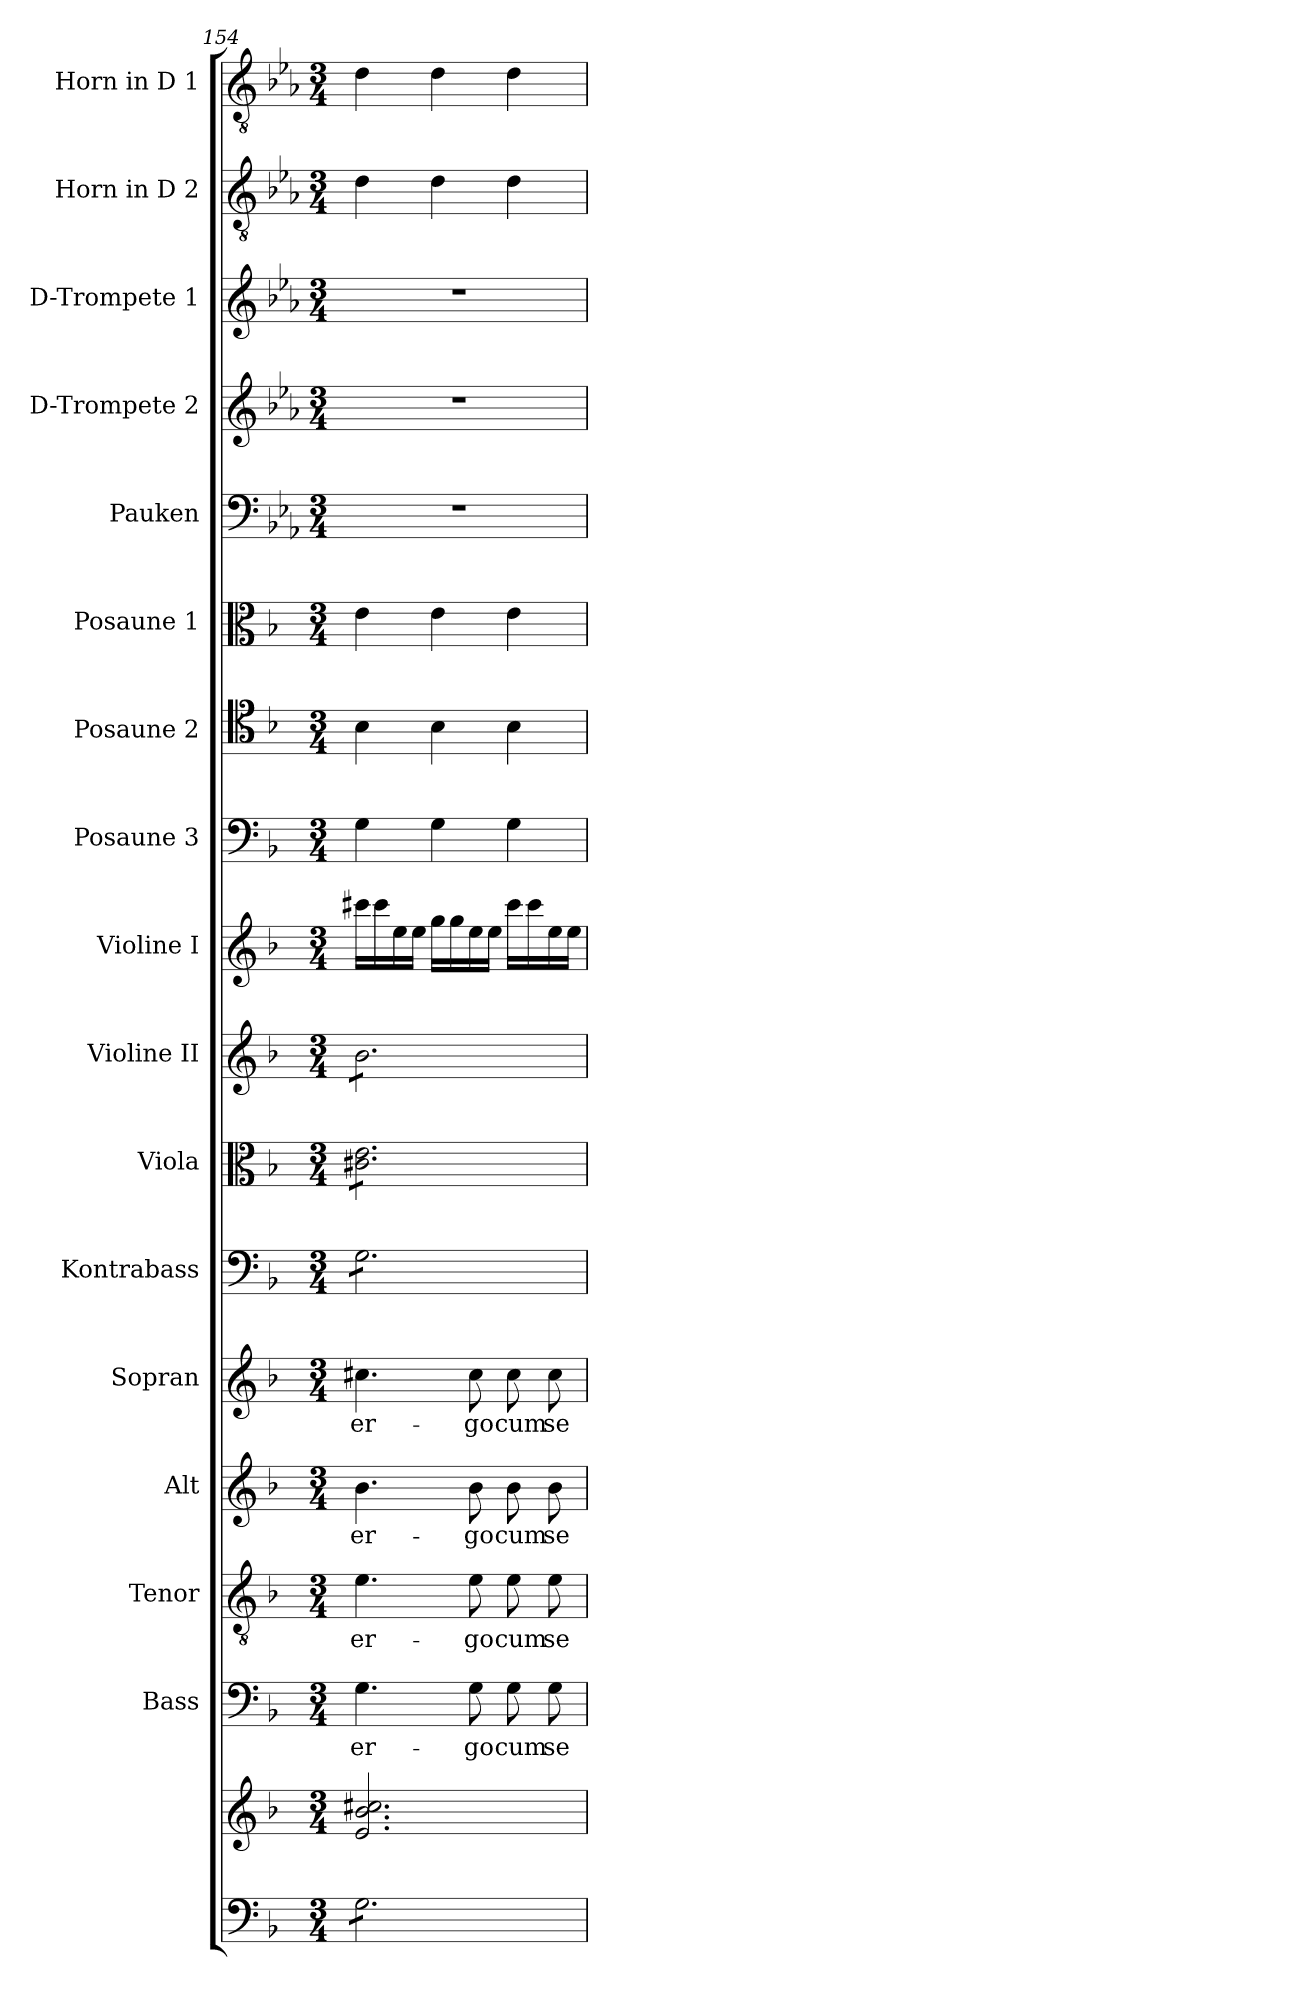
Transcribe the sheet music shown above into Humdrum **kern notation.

**kern	**kern	**kern	**text	**kern	**text	**kern	**text	**kern	**text	**kern	**kern	**kern	**kern	**kern	**kern	**kern	**kern	**kern	**kern	**kern	**kern
*part17	*part17	*part16	*part16	*part15	*part15	*part14	*part14	*part13	*part13	*part12	*part11	*part10	*part9	*part8	*part7	*part6	*part5	*part4	*part3	*part2	*part1
*staff18	*staff17	*staff16	*staff16	*staff15	*staff15	*staff14	*staff14	*staff13	*staff13	*staff12	*staff11	*staff10	*staff9	*staff8	*staff7	*staff6	*staff5	*staff4	*staff3	*staff2	*staff1
*	*	*I"Bass	*	*I"Tenor	*	*I"Alt	*	*I"Sopran	*	*I"Kontrabass	*I"Viola	*I"Violine II	*I"Violine I	*I"Posaune 3	*I"Posaune 2	*I"Posaune 1	*I"Pauken	*I"D-Trompete 2	*I"D-Trompete 1	*I"Horn in D 2	*I"Horn in D 1
*	*	*I'B.	*	*I'T.	*	*I'A.	*	*I'S.	*	*I'Kb.	*I'Vla.	*I'Vl. II	*I'Vl. I	*I'Pos. 3	*I'Pos. 2	*I'Pos. 1	*I'Pk.	*I'D Trp. 2	*I'D Trp. 1	*I'Hrn. 2	*I'Hrn. 1
*clefF4	*clefG2	*clefF4	*	*clefGv2	*	*clefG2	*	*clefG2	*	*clefF4	*clefC3	*clefG2	*clefG2	*clefF4	*clefC4	*clefC3	*clefF4	*clefG2	*clefG2	*clefGv2	*clefGv2
*	*	*	*	*	*	*	*	*	*	*ITrd7c12	*	*	*	*	*	*	*ITrd-1c-2	*ITrd-1c-2	*ITrd-1c-2	*ITrd-1c-2	*ITrd-1c-2
*k[b-]	*k[b-]	*k[b-]	*	*k[b-]	*	*k[b-]	*	*k[b-]	*	*k[b-]	*k[b-]	*k[b-]	*k[b-]	*k[b-]	*k[b-]	*k[b-]	*k[b-]	*k[b-]	*k[b-]	*k[b-]	*k[b-]
*F:	*F:	*F:	*	*F:	*	*F:	*	*F:	*	*F:	*F:	*F:	*F:	*F:	*F:	*F:	*F:	*F:	*F:	*F:	*F:
*M3/4	*M3/4	*M3/4	*	*M3/4	*	*M3/4	*	*M3/4	*	*M3/4	*M3/4	*M3/4	*M3/4	*M3/4	*M3/4	*M3/4	*M3/4	*M3/4	*M3/4	*M3/4	*M3/4
=154	=154	=154	=154	=154	=154	=154	=154	=154	=154	=154	=154	=154	=154	=154	=154	=154	=154	=154	=154	=154	=154
!	!	!	!LO:LY:b	!	!LO:LY:b	!	!LO:LY:b	!	!LO:LY:b	!	!	!	!	!	!	!	!	!	!	!	!
*tremolo	*	*	*	*	*	*	*	*	*	*	*	*	*	*	*	*	*	*	*	*	*
*	*	*	*	*	*	*	*	*	*	*tremolo	*	*	*	*	*	*	*	*	*	*	*
*	*	*	*	*	*	*	*	*	*	*	*tremolo	*	*	*	*	*	*	*	*	*	*
*	*	*	*	*	*	*	*	*	*	*	*	*tremolo	*	*	*	*	*	*	*	*	*
8G\L	2.e/ 2.b-/ 2.cc#X/	4.G\	er-	4.e\	er-	4.b-\	er-	4.cc#X\	er-	8GG\L	8c#X\ 8e\L	8b-\L	16ccc#X\LL	4G\	4B-\	4e\	2.r	2.r	2.r	4e\	4e\
.	.	.	.	.	.	.	.	.	.	.	.	.	16ccc#\	.	.	.	.	.	.	.	.
8G\	.	.	.	.	.	.	.	.	.	8GG\	8c#X\ 8e\	8b-\	16ee\	.	.	.	.	.	.	.	.
.	.	.	.	.	.	.	.	.	.	.	.	.	16ee\JJ	.	.	.	.	.	.	.	.
8G\	.	.	.	.	.	.	.	.	.	8GG\	8c#X\ 8e\	8b-\	16gg\LL	4G\	4B-\	4e\	.	.	.	4e\	4e\
.	.	.	.	.	.	.	.	.	.	.	.	.	16gg\	.	.	.	.	.	.	.	.
!	!	!	!LO:LY:b	!	!LO:LY:b	!	!LO:LY:b	!	!LO:LY:b	!	!	!	!	!	!	!	!	!	!	!	!
8G\	.	8G\	-go	8e\	-go	8b-\	-go	8cc#\	-go	8GG\	8c#X\ 8e\	8b-\	16ee\	.	.	.	.	.	.	.	.
.	.	.	.	.	.	.	.	.	.	.	.	.	16ee\JJ	.	.	.	.	.	.	.	.
!	!	!	!LO:LY:b	!	!LO:LY:b	!	!LO:LY:b	!	!LO:LY:b	!	!	!	!	!	!	!	!	!	!	!	!
8G\	.	8G\	cum	8e\	cum	8b-\	cum	8cc#\	cum	8GG\	8c#X\ 8e\	8b-\	16ccc#\LL	4G\	4B-\	4e\	.	.	.	4e\	4e\
.	.	.	.	.	.	.	.	.	.	.	.	.	16ccc#\	.	.	.	.	.	.	.	.
!	!	!	!LO:LY:b	!	!LO:LY:b	!	!LO:LY:b	!	!LO:LY:b	!	!	!	!	!	!	!	!	!	!	!	!
8G\J	.	8G\	se-	8e\	se-	8b-\	se-	8cc#\	se-	8GG\J	8c#X\ 8e\J	8b-\J	16ee\	.	.	.	.	.	.	.	.
*	*	*	*	*	*	*	*	*	*	*	*	*Xtremolo	*	*	*	*	*	*	*	*	*
*	*	*	*	*	*	*	*	*	*	*	*Xtremolo	*	*	*	*	*	*	*	*	*	*
*	*	*	*	*	*	*	*	*	*	*Xtremolo	*	*	*	*	*	*	*	*	*	*	*
*Xtremolo	*	*	*	*	*	*	*	*	*	*	*	*	*	*	*	*	*	*	*	*	*
.	.	.	.	.	.	.	.	.	.	.	.	.	16ee\JJ	.	.	.	.	.	.	.	.
=	=	=	=	=	=	=	=	=	=	=	=	=	=	=	=	=	=	=	=	=	=
*-	*-	*-	*-	*-	*-	*-	*-	*-	*-	*-	*-	*-	*-	*-	*-	*-	*-	*-	*-	*-	*-
